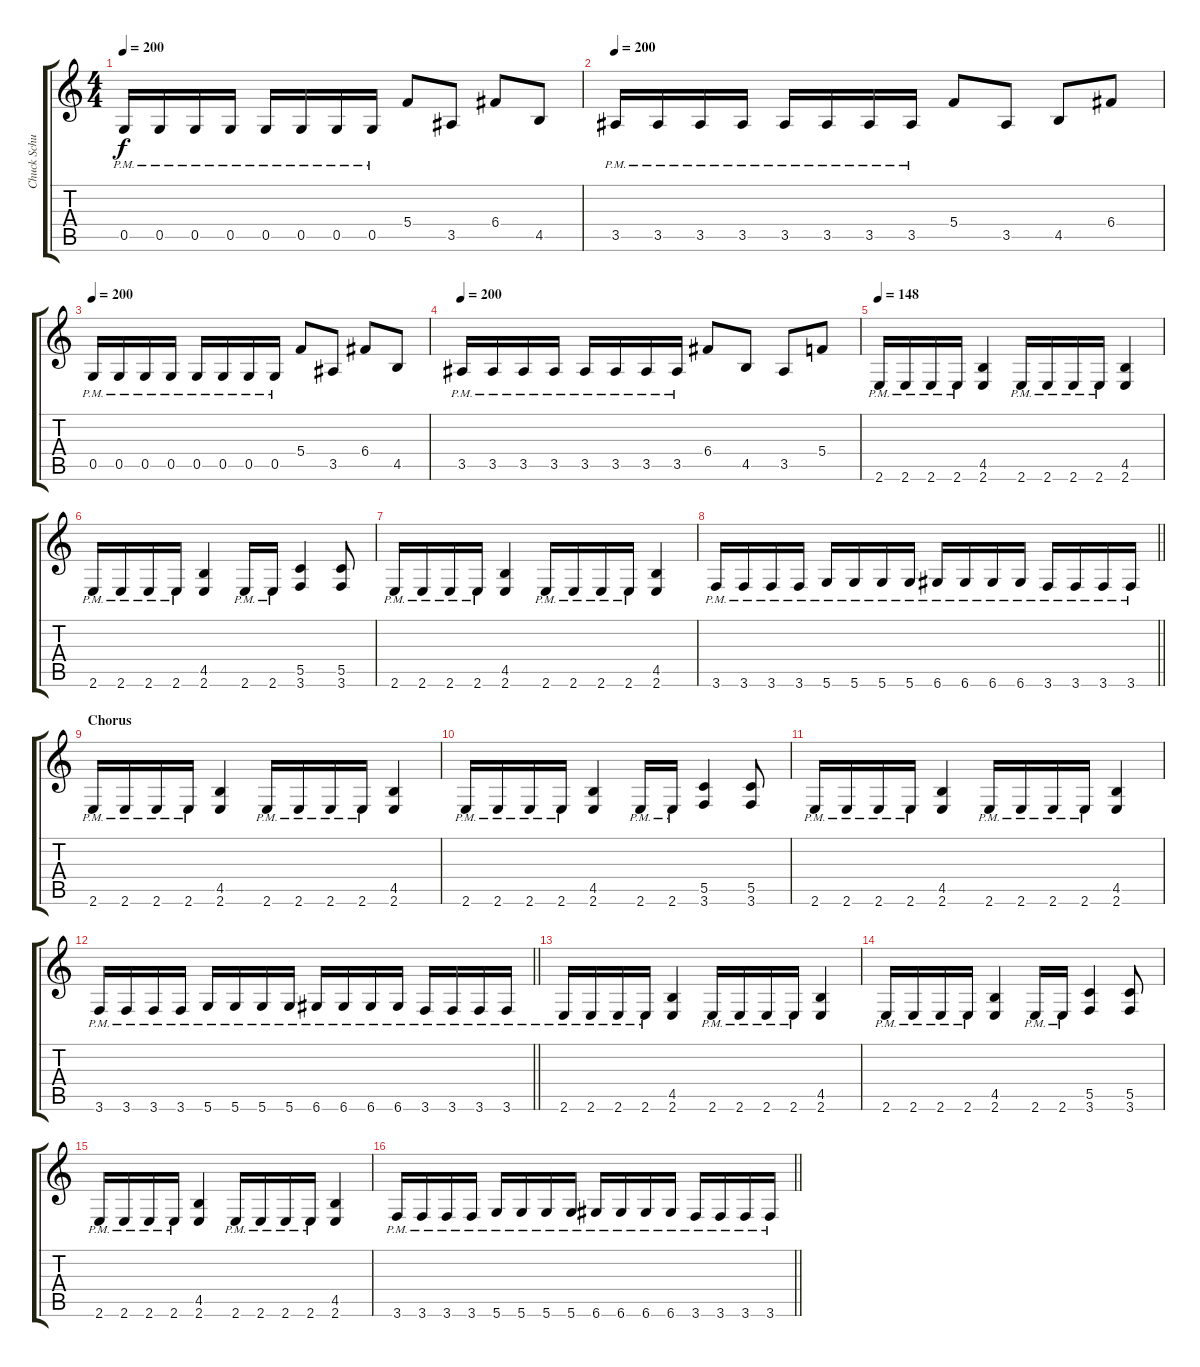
\track ("Chuck Schuldiner" "Chuck Schu") {instrument distortionguitar}
\staff {score tabs}
\tuning (D4 A3 F3 C3 G2 D2) {hide}
\ts (4 4)
\tempo 200
\clef g2
\ks c
0.5{pm}.16{dy f} 0.5{pm}.16 0.5{pm}.16 0.5{pm}.16 0.5{pm}.16 0.5{pm}.16 0.5{pm}.16 0.5{pm}.16 5.4.8 3.5.8 6.4.8 4.5.8 |
\tempo 200
3.5{pm}.16 3.5{pm}.16 3.5{pm}.16 3.5{pm}.16 3.5{pm}.16 3.5{pm}.16 3.5{pm}.16 3.5{pm}.16 5.4.8 3.5.8 4.5.8 6.4.8 |
\tempo 200
0.5{pm}.16 0.5{pm}.16 0.5{pm}.16 0.5{pm}.16 0.5{pm}.16 0.5{pm}.16 0.5{pm}.16 0.5{pm}.16 5.4.8 3.5.8 6.4.8 4.5.8 |
\tempo 200
3.5{pm}.16 3.5{pm}.16 3.5{pm}.16 3.5{pm}.16 3.5{pm}.16 3.5{pm}.16 3.5{pm}.16 3.5{pm}.16 6.4.8 4.5.8 3.5.8 5.4.8 |
\tempo 148
2.6{pm}.16 2.6{pm}.16 2.6{pm}.16 2.6{pm}.16 (4.5 2.6).4 2.6{pm}.16 2.6{pm}.16 2.6{pm}.16 2.6{pm}.16 (4.5 2.6).4 |
2.6{pm}.16 2.6{pm}.16 2.6{pm}.16 2.6{pm}.16 (4.5 2.6).4 2.6{pm}.16 2.6{pm}.16 (5.5 3.6).4 (5.5 3.6).8 |
2.6{pm}.16 2.6{pm}.16 2.6{pm}.16 2.6{pm}.16 (4.5 2.6).4 2.6{pm}.16 2.6{pm}.16 2.6{pm}.16 2.6{pm}.16 (4.5 2.6).4 |
\barLineRight lightlight
3.6{pm}.16 3.6{pm}.16 3.6{pm}.16 3.6{pm}.16 5.6{pm}.16 5.6{pm}.16 5.6{pm}.16 5.6{pm}.16 6.6{pm}.16 6.6{pm}.16 6.6{pm}.16 6.6{pm}.16 3.6{pm}.16 3.6{pm}.16 3.6{pm}.16 3.6{pm}.16 |
\section ("" "Chorus")
2.6{pm}.16 2.6{pm}.16 2.6{pm}.16 2.6{pm}.16 (4.5 2.6).4 2.6{pm}.16 2.6{pm}.16 2.6{pm}.16 2.6{pm}.16 (4.5 2.6).4 |
2.6{pm}.16 2.6{pm}.16 2.6{pm}.16 2.6{pm}.16 (4.5 2.6).4 2.6{pm}.16 2.6{pm}.16 (5.5 3.6).4 (5.5 3.6).8 |
2.6{pm}.16 2.6{pm}.16 2.6{pm}.16 2.6{pm}.16 (4.5 2.6).4 2.6{pm}.16 2.6{pm}.16 2.6{pm}.16 2.6{pm}.16 (4.5 2.6).4 |
\barLineRight lightlight
3.6{pm}.16 3.6{pm}.16 3.6{pm}.16 3.6{pm}.16 5.6{pm}.16 5.6{pm}.16 5.6{pm}.16 5.6{pm}.16 6.6{pm}.16 6.6{pm}.16 6.6{pm}.16 6.6{pm}.16 3.6{pm}.16 3.6{pm}.16 3.6{pm}.16 3.6{pm}.16 |
2.6{pm}.16 2.6{pm}.16 2.6{pm}.16 2.6{pm}.16 (4.5 2.6).4 2.6{pm}.16 2.6{pm}.16 2.6{pm}.16 2.6{pm}.16 (4.5 2.6).4 |
2.6{pm}.16 2.6{pm}.16 2.6{pm}.16 2.6{pm}.16 (4.5 2.6).4 2.6{pm}.16 2.6{pm}.16 (5.5 3.6).4 (5.5 3.6).8 |
2.6{pm}.16 2.6{pm}.16 2.6{pm}.16 2.6{pm}.16 (4.5 2.6).4 2.6{pm}.16 2.6{pm}.16 2.6{pm}.16 2.6{pm}.16 (4.5 2.6).4 |
\barLineRight lightlight
3.6{pm}.16 3.6{pm}.16 3.6{pm}.16 3.6{pm}.16 5.6{pm}.16 5.6{pm}.16 5.6{pm}.16 5.6{pm}.16 6.6{pm}.16 6.6{pm}.16 6.6{pm}.16 6.6{pm}.16 3.6{pm}.16 3.6{pm}.16 3.6{pm}.16 3.6{pm}.16
